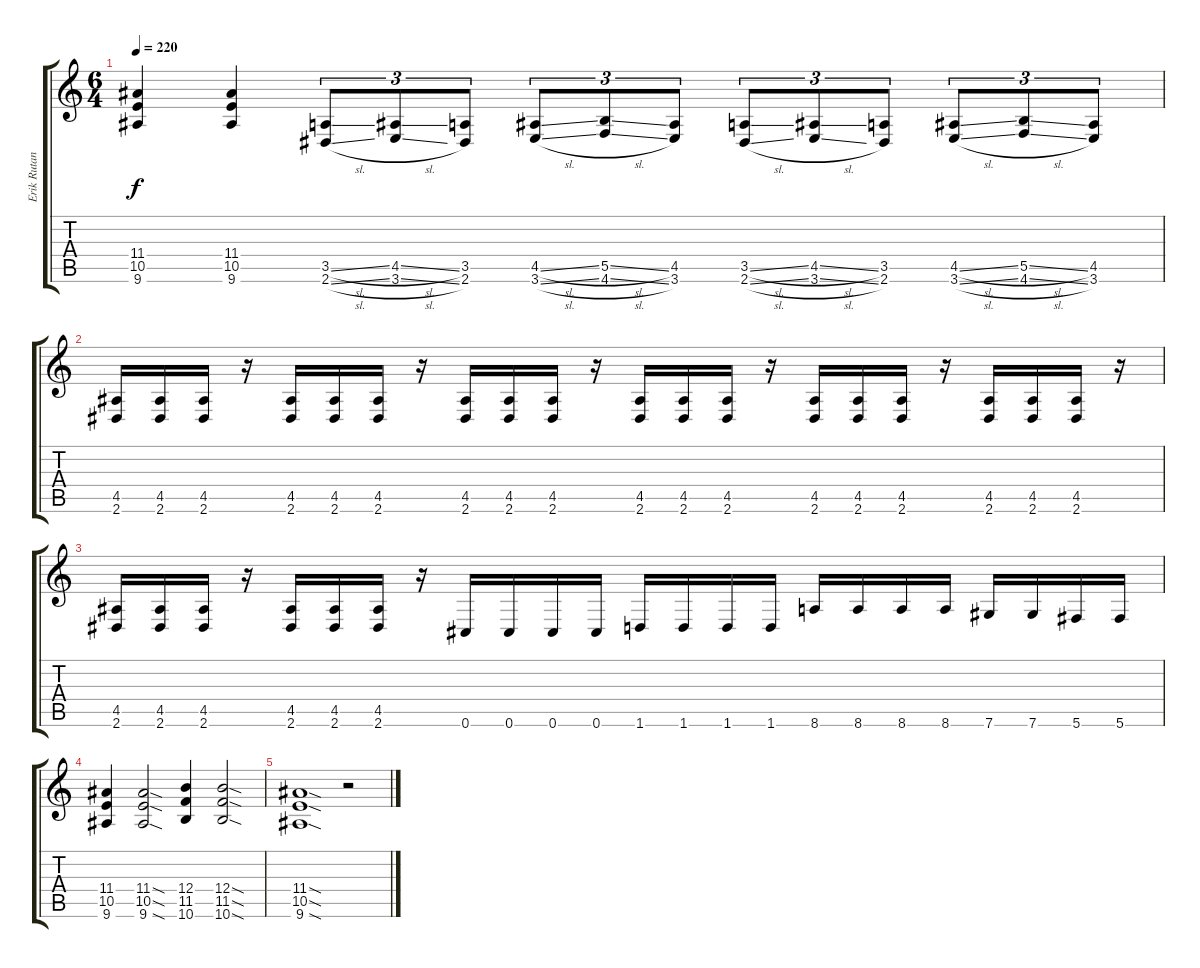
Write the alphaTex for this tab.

\track ("Erik Rutan" "Erik Rutan") {instrument distortionguitar}
\staff {score tabs}
\tuning (Db4 Ab3 E3 B2 Gb2 Db2) {hide}
\ts (6 4)
\tempo 220
\clef g2
\ks c
(11.4 10.5 9.6).4{dy f} (11.4 10.5 9.6).4 (3.5{sl} 2.6{sl}).8{tu (3 2)} (4.5{sl} 3.6{sl}).8{tu (3 2)} (3.5 2.6).8{tu (3 2)} (4.5{sl} 3.6{sl}).8{tu (3 2)} (5.5{sl} 4.6{sl}).8{tu (3 2)} (4.5 3.6).8{tu (3 2)} (3.5{sl} 2.6{sl}).8{tu (3 2)} (4.5{sl} 3.6{sl}).8{tu (3 2)} (3.5 2.6).8{tu (3 2)} (4.5{sl} 3.6{sl}).8{tu (3 2)} (5.5{sl} 4.6{sl}).8{tu (3 2)} (4.5 3.6).8{tu (3 2)} |
(4.5 2.6).16 (4.5 2.6).16 (4.5 2.6).16 r.16 (4.5 2.6).16 (4.5 2.6).16 (4.5 2.6).16 r.16 (4.5 2.6).16 (4.5 2.6).16 (4.5 2.6).16 r.16 (4.5 2.6).16 (4.5 2.6).16 (4.5 2.6).16 r.16 (4.5 2.6).16 (4.5 2.6).16 (4.5 2.6).16 r.16 (4.5 2.6).16 (4.5 2.6).16 (4.5 2.6).16 r.16 |
(4.5 2.6).16 (4.5 2.6).16 (4.5 2.6).16 r.16 (4.5 2.6).16 (4.5 2.6).16 (4.5 2.6).16 r.16 0.6.16 0.6.16 0.6.16 0.6.16 1.6.16 1.6.16 1.6.16 1.6.16 8.6.16 8.6.16 8.6.16 8.6.16 7.6.16 7.6.16 5.6.16 5.6.16 |
(11.4 10.5 9.6).4 (11.4{sod} 10.5{sod} 9.6{sod}).2 (12.4 11.5 10.6).4 (12.4{sod} 11.5{sod} 10.6{sod}).2 |
(11.4{sod} 10.5{sod} 9.6{sod}).1 r.2
